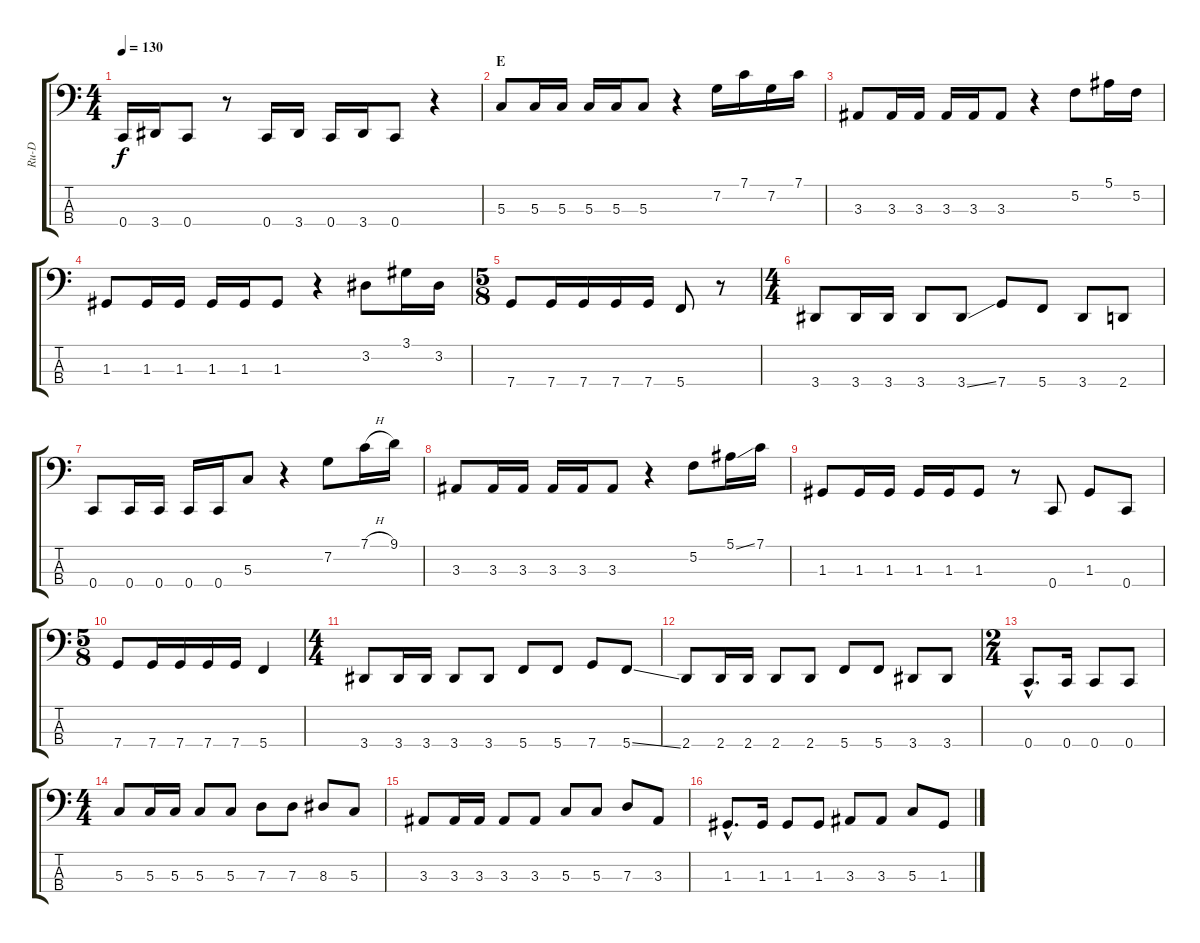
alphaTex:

\track ("Ru-D" "Ru-D") {instrument electricbassfinger}
\staff {score tabs}
\tuning (F2 C2 G1 C1) {hide}
\ts (4 4)
\tempo 130
\clef f4
\ks c
0.4.16{dy f} 3.4.16 0.4.8 r.8 0.4.16 3.4.16 0.4.16 3.4.16 0.4.8 r.4 |
\section ("" "E")
5.3.8 5.3.16 5.3.16 5.3.16 5.3.16 5.3.8 r.4 7.2.16 7.1.16 7.2.16 7.1.16 |
3.3.8 3.3.16 3.3.16 3.3.16 3.3.16 3.3.8 r.4 5.2.8 5.1.16 5.2.16 |
1.3.8 1.3.16 1.3.16 1.3.16 1.3.16 1.3.8 r.4 3.2.8 3.1.16 3.2.16 |
\ts (5 8)
7.4.8 7.4.16 7.4.16 7.4.16 7.4.16 5.4.8 r.8 |
\ts (4 4)
3.4.8 3.4.16 3.4.16 3.4.8 3.4{ss}.8 7.4.8 5.4.8 3.4.8 2.4.8 |
0.4.8 0.4.16 0.4.16 0.4.16 0.4.16 5.3.8 r.4 7.2.8 7.1{h}.16 9.1.16 |
3.3.8 3.3.16 3.3.16 3.3.16 3.3.16 3.3.8 r.4 5.2.8 5.1{ss}.16 7.1.16 |
1.3.8 1.3.16 1.3.16 1.3.16 1.3.16 1.3.8 r.8 0.4.8 1.3.8 0.4.8 |
\ts (5 8)
7.4.8 7.4.16 7.4.16 7.4.16 7.4.16 5.4.4 |
\ts (4 4)
3.4.8 3.4.16 3.4.16 3.4.8 3.4.8 5.4.8 5.4.8 7.4.8 5.4{ss}.8 |
2.4.8 2.4.16 2.4.16 2.4.8 2.4.8 5.4.8 5.4.8 3.4.8 3.4.8 |
\ts (2 4)
0.4{hac}.8{d} 0.4.16 0.4.8 0.4.8 |
\ts (4 4)
5.3.8 5.3.16 5.3.16 5.3.8 5.3.8 7.3.8 7.3.8 8.3.8 5.3.8 |
3.3.8 3.3.16 3.3.16 3.3.8 3.3.8 5.3.8 5.3.8 7.3.8 3.3.8 |
1.3{hac}.8{d} 1.3.16 1.3.8 1.3.8 3.3.8 3.3.8 5.3.8 1.3.8
